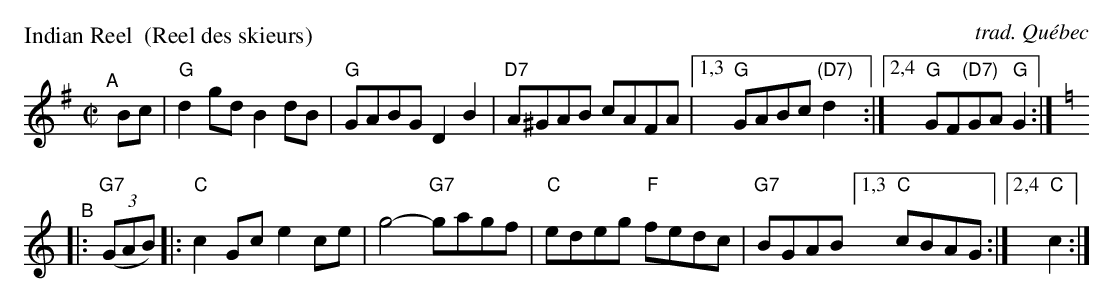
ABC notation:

X:1
P: Indian Reel  (Reel des skieurs)
O: trad. Qu\'ebec
M: C|
L: 1/8
K: G
"^A"[|] Bc |\
"G"d2gd B2dB | "G"GABG D2B2 | "D7"A^GAB cAFA |\
[1,3 "G"GABc "(D7)"d2 :|[2,4 "G"GF"(D7)"GA "G"G2 :|\
[K:=f][K:C]
"^B"|: "G7"((3GAB) |:\
"C"c2Gc e2ce | g4- "G7"gagf | "C"edeg "F"fedc |\
"G7"BGAB  [1,3 "C"cBAG :|[2,4 "C"c2 :|
